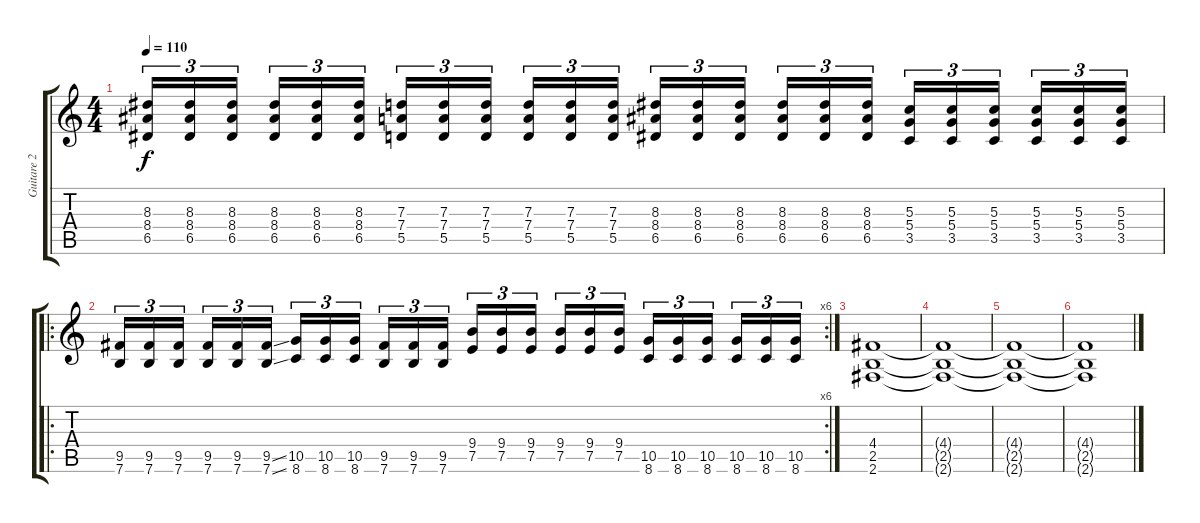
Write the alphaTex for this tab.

\track ("Guitare 2" "Guitare 2") {instrument distortionguitar}
\staff {score tabs}
\tuning (E4 B3 G3 D3 A2 E2) {hide}
\ts (4 4)
\tempo 110
\clef g2
\ks c
(8.3 8.4 6.5).16{tu (3 2) dy f} (8.3 8.4 6.5).16{tu (3 2)} (8.3 8.4 6.5).16{tu (3 2) beam splitsecondary} (8.3 8.4 6.5).16{tu (3 2)} (8.3 8.4 6.5).16{tu (3 2)} (8.3 8.4 6.5).16{tu (3 2)} (7.3 7.4 5.5).16{tu (3 2)} (7.3 7.4 5.5).16{tu (3 2)} (7.3 7.4 5.5).16{tu (3 2) beam splitsecondary} (7.3 7.4 5.5).16{tu (3 2)} (7.3 7.4 5.5).16{tu (3 2)} (7.3 7.4 5.5).16{tu (3 2)} (8.3 8.4 6.5).16{tu (3 2)} (8.3 8.4 6.5).16{tu (3 2)} (8.3 8.4 6.5).16{tu (3 2) beam splitsecondary} (8.3 8.4 6.5).16{tu (3 2)} (8.3 8.4 6.5).16{tu (3 2)} (8.3 8.4 6.5).16{tu (3 2)} (5.3 5.4 3.5).16{tu (3 2)} (5.3 5.4 3.5).16{tu (3 2)} (5.3 5.4 3.5).16{tu (3 2) beam splitsecondary} (5.3 5.4 3.5).16{tu (3 2)} (5.3 5.4 3.5).16{tu (3 2)} (5.3 5.4 3.5).16{tu (3 2)} |
\ro
\rc 6
(9.5 7.6).16{tu (3 2)} (9.5 7.6).16{tu (3 2)} (9.5 7.6).16{tu (3 2) beam splitsecondary} (9.5 7.6).16{tu (3 2)} (9.5 7.6).16{tu (3 2)} (9.5{ss} 7.6{ss}).16{tu (3 2)} (10.5 8.6).16{tu (3 2)} (10.5 8.6).16{tu (3 2)} (10.5 8.6).16{tu (3 2) beam splitsecondary} (9.5 7.6).16{tu (3 2)} (9.5 7.6).16{tu (3 2)} (9.5 7.6).16{tu (3 2)} (9.4 7.5).16{tu (3 2)} (9.4 7.5).16{tu (3 2)} (9.4 7.5).16{tu (3 2) beam splitsecondary} (9.4 7.5).16{tu (3 2)} (9.4 7.5).16{tu (3 2)} (9.4 7.5).16{tu (3 2)} (10.5 8.6).16{tu (3 2)} (10.5 8.6).16{tu (3 2)} (10.5 8.6).16{tu (3 2) beam splitsecondary} (10.5 8.6).16{tu (3 2)} (10.5 8.6).16{tu (3 2)} (10.5 8.6).16{tu (3 2)} |
(4.4 2.5 2.6).1 |
(4.4{t} 2.5{t} 2.6{t}).1 |
(4.4{t} 2.5{t} 2.6{t}).1 |
(4.4{t} 2.5{t} 2.6{t}).1
